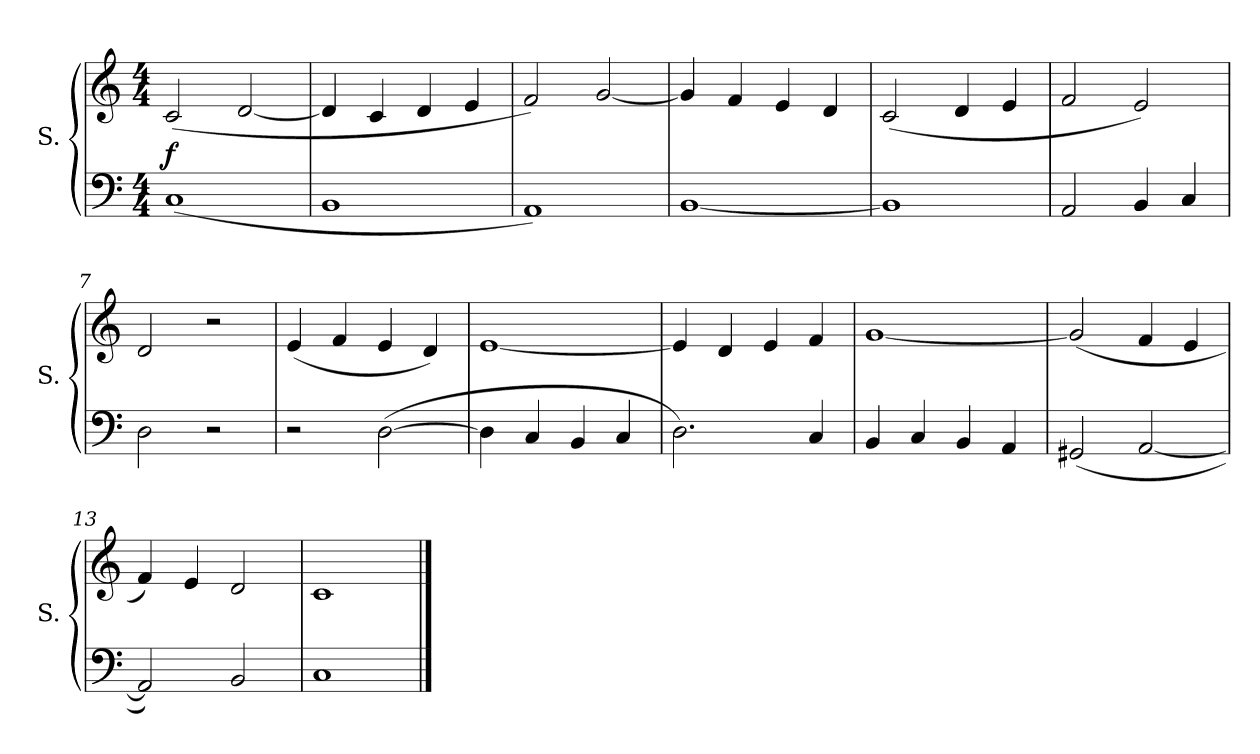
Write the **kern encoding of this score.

**kern	**dynam	**kern
*part2	*part2	*part1
*staff2	*staff2	*staff1
*I"S.	*	*I"S.
*I'S.	*	*I'S.
*clefF4	*	*clefG2
*k[]	*	*k[]
*M4/4	*	*M4/4
*MM96	*	*MM96
=1	=1	=1
!	!LO:DY:a	!
(1C	f	(2c/
.	.	[2d/
=2	=2	=2
1BB	.	4d/]
.	.	4c/
.	.	4d/
.	.	4e/
=3	=3	=3
1AA)	.	2f/)
.	.	[2g/
=4	=4	=4
[1BB	.	4g/]
.	.	4f/
.	.	4e/
.	.	4d/
=5	=5	=5
1BB]	.	(2c/
.	.	4d/
.	.	4e/
=6	=6	=6
2AA/	.	2f/
4BB/	.	2e/)
4C/	.	.
!!LO:LB:g=z
=7	=7	=7
2D\	.	2d/
2r	.	2r
=8	=8	=8
2r	.	(4e/
.	.	4f/
([2D\	.	4e/
.	.	4d/)
=9	=9	=9
4D\]	.	[1e
4C/	.	.
4BB/	.	.
4C/	.	.
=10	=10	=10
2.D\)	.	4e/]
.	.	4d/
.	.	4e/
4C/	.	4f/
=11	=11	=11
4BB/	.	[1g
4C/	.	.
4BB/	.	.
4AA/	.	.
=12	=12	=12
(2GG#X/	.	(2g/]
[2AA/	.	4f/
.	.	4e/
=13	=13	=13
2AA/])	.	4f/)
.	.	4e/
2BB/	.	2d/
=14	=14	=14
1C	.	1c
==	==	==
*-	*-	*-
